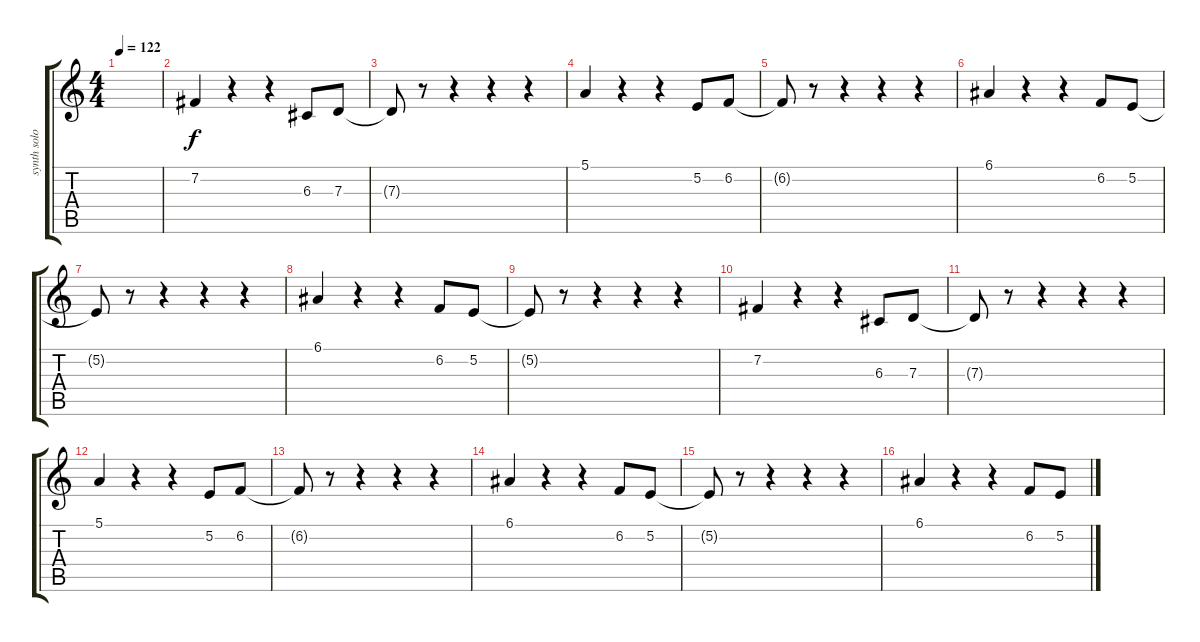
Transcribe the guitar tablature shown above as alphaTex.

\track ("synth solo 2" "synth solo") {instrument pad1newage}
\staff {score tabs}
\tuning (E4 B3 G3 D3 A2 E2) {hide}
\ts (4 4)
\tempo 122
\clef g2
\ks c
|
7.2.4 r.4 r.4 6.3.8 7.3.8 |
7.3{t}.8 r.8 r.4 r.4 r.4 |
5.1.4 r.4 r.4 5.2.8 6.2.8 |
6.2{t}.8 r.8 r.4 r.4 r.4 |
6.1.4 r.4 r.4 6.2.8 5.2.8 |
5.2{t}.8 r.8 r.4 r.4 r.4 |
6.1.4 r.4 r.4 6.2.8 5.2.8 |
5.2{t}.8 r.8 r.4 r.4 r.4 |
7.2.4 r.4 r.4 6.3.8 7.3.8 |
7.3{t}.8 r.8 r.4 r.4 r.4 |
5.1.4 r.4 r.4 5.2.8 6.2.8 |
6.2{t}.8 r.8 r.4 r.4 r.4 |
6.1.4 r.4 r.4 6.2.8 5.2.8 |
5.2{t}.8 r.8 r.4 r.4 r.4 |
6.1.4 r.4 r.4 6.2.8 5.2.8
